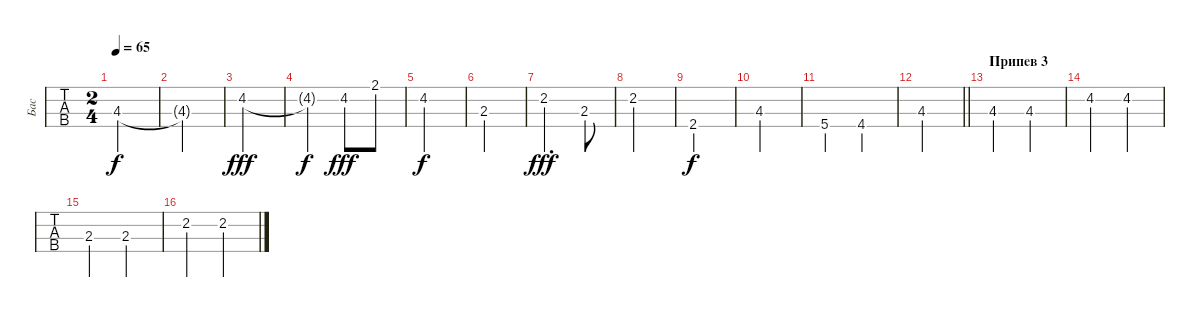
\track ("Бас" "Бас") {instrument fretlessbass}
\staff {tabs}
\tuning (G2 D2 A1 E1) {hide}
\ts (2 4)
\tempo 65
\clef f4
\ks c
4.3.2{dy f} |
4.3{t}.2 |
4.2.2{dy fff} |
4.2{t}.4{dy f} 4.2.8{dy fff} 2.1.8 |
4.2.2{dy f} |
2.3.2 |
2.2.4{d dy fff} 2.3.8 |
2.2.2 |
2.4.2{dy f} |
4.3.2 |
5.4.4 4.4.4 |
\barLineRight lightlight
4.3.2 |
\section ("" "Припев 3")
4.3.4 4.3.4 |
4.2.4 4.2.4 |
2.3.4 2.3.4 |
2.2.4 2.2.4
